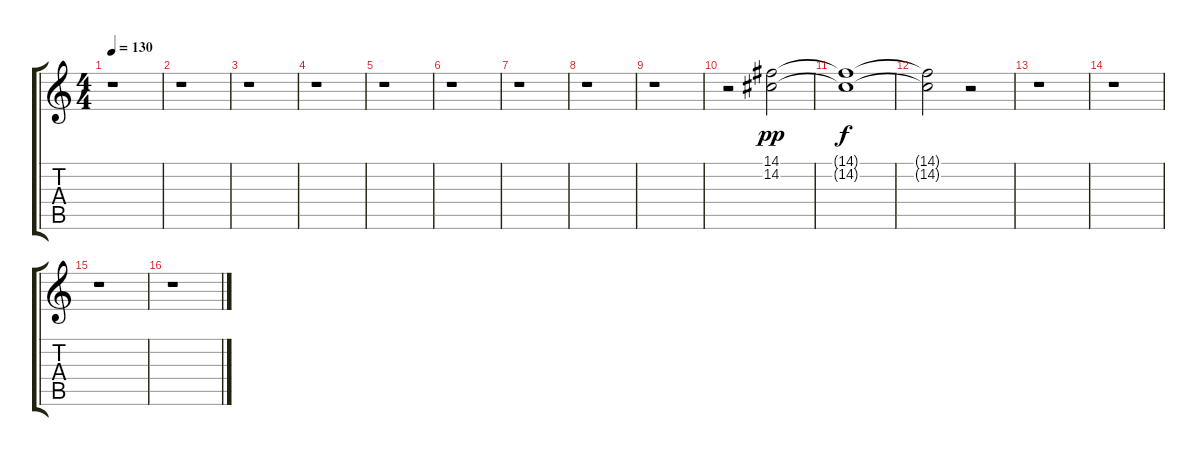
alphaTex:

\track "" {instrument lead8bassandlead}
\staff {score tabs}
\tuning (E4 B3 G3 D3 A2 E2) {hide}
\ts (4 4)
\tempo 130
\clef g2
\ks c
r.1{dy f} |
r.1 |
r.1 |
r.1 |
r.1 |
r.1 |
r.1 |
r.1 |
r.1 |
r.2 (14.1 14.2).2{dy pp} |
(14.1{t} 14.2{t}).1{dy f} |
(14.1{t} 14.2{t}).2 r.2 |
r.1 |
r.1 |
r.1 |
r.1
